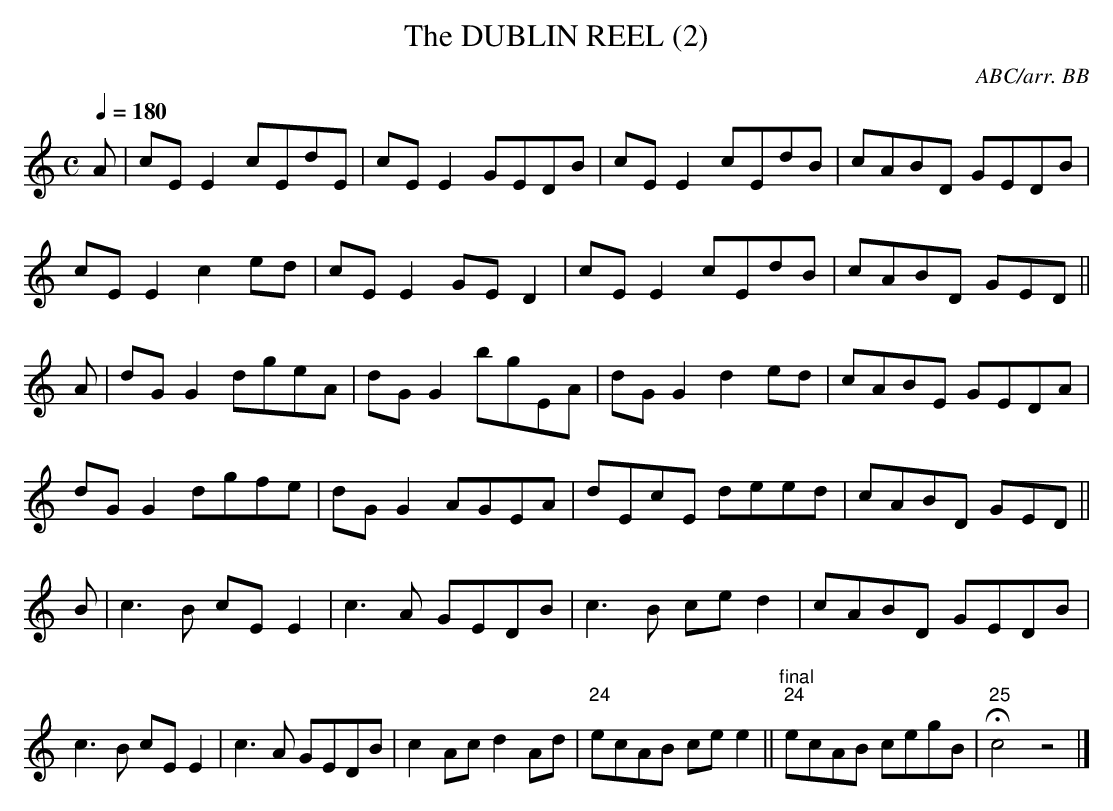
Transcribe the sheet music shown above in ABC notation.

X:1
T:DUBLIN REEL (2), The
C:ABC/arr. BB
M:C
L:1/8
Q:1/4=180
K:C
A|cEE2 cEdE|cEE2 GEDB|cEE2 cEdB|cABD GEDB|
cEE2 c2ed|cEE2 GED2|cEE2 cEdB|cABD GED||
A|dGG2 dgeA|dGG2 bgEA|dGG2 d2ed|cABE GEDA|
dGG2 dgfe|dGG2 AGEA|dEcE deed|cABD GED||
B|c3B cEE2|c3A GEDB|c3B ced2|cABD GEDB|
c3B cEE2|c3A GEDB|c2Ac d2Ad|"24"ecAB cee2||\
"final" "24"ecAB cegB|"25"Hc4z4|]
